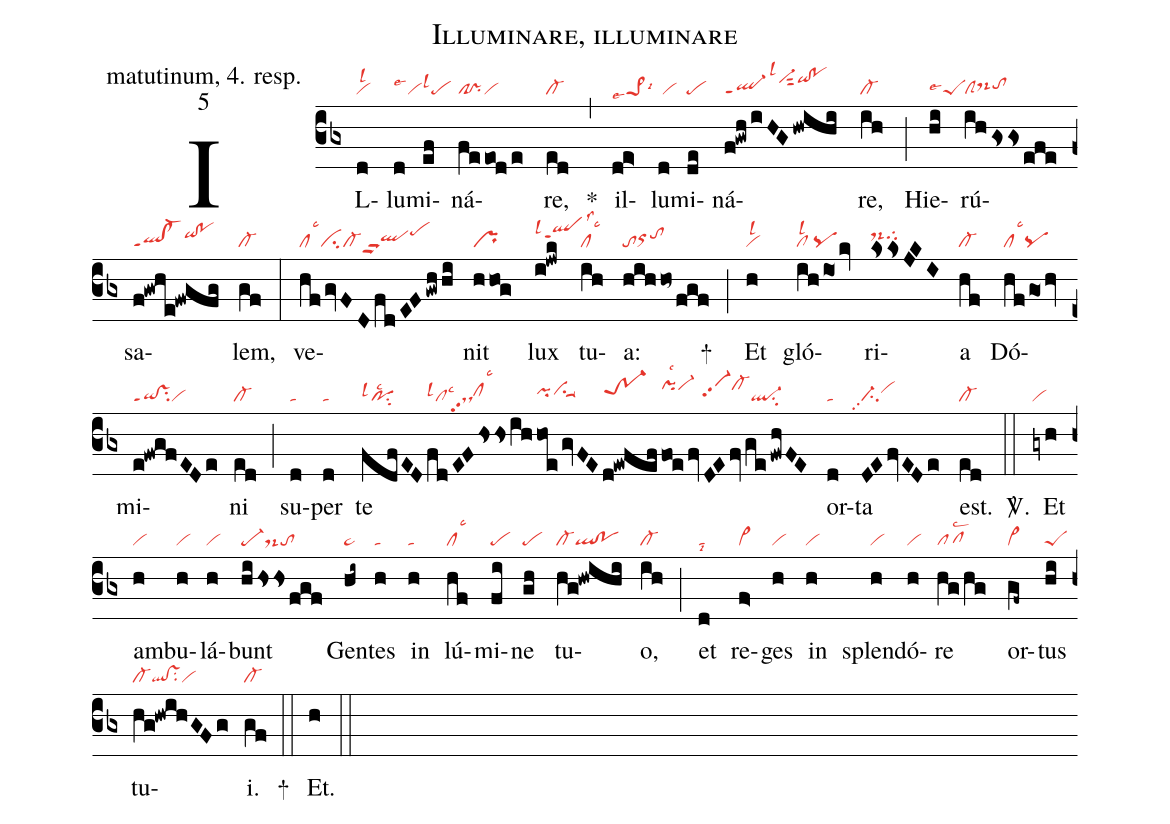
name: Illuminare, illuminare;
office-part: matutinum, 4. resp.;
mode: 5;
nabc-lines: 1;
%%
(cb3)
IL(d|vilsl2)lu(d|vilse1)mi(ef|pelsl1)ná(fe/eod/e|cl!prvi)re,(ed|cl-) *(,)
il(de>|pe>1lse7lsi6)lu(d|/vi)mi(de|pe)ná(f!gwhiHG/hwihi|ql-ppt1vi-hjsut2lsl1qihj!pohj)re,(ih|cl-) (;)
Hie(hi|peSlse4)rú(ihgssefe|clSds-hhtohh)sa(f!gwhe!fwgfg|ql!cl-ppt1qihi!pohi)lem,(gf|cl-) (:)
ve(hf/gvFDfdEF/gwh/hi|cllsc3cicl-qlhhppu2pehj)nit(hhog|pr) lux(i!jwk|qlhippt1lsl4lss3) tu(ih|cllsc3)a:(hihho~/fgf|toorhhtohi) +(;)
Et(h|vilsl2) gló(ih/io<kv|cllsl2/pq)ri(kssJK/I|ds-hitghi)a(hf|cl-) Dó(hf/go<hv|cllsc3pq)mi(e!fwgfEDe|qi!vsppt1su2vi)ni(ed|cl-) (;)
su(d|ta)per(d|ta) te(fdfED|posu2lsc2lsl1|fd/|cllsc3lsl1|EF/hssih/|dspp2clhhlsc3|hoe/gvFE/|pihhvihhsu1suu1|d!ewfef/|trS-hh|foefv|pihjlsc2vi-hj|DEfv/ge/fwhFE|vi-hhpp2cl-hjql-su2) or(d|ta)ta(DEfvEDe|ci-pp2vihi) est.(ed|cl-) <sp>V/</sp>.(::)
Et(gy!h|vi) am(h|vi)bu(h|vi)lá(h|vi)bunt(hihss/fgf|pe-ds-to) Gen(hi~|ta>)tes(h|ta) in(h|ta) lú(hf|cllsc3)mi(fi|pe)ne(gh|pe) tu(hg!hwihi|cl-ql!po)o,(ih|cl-) (;)
et(d|talsi8) re(f>|vi>)ges(h|vi) in(h|vi) splen(h|vi)dó(h|vi)re(hg/hg|pflsc2) or(gf~|vi>)tus(hi|peS) tu(hg!hwihGFg|cl-ql!vssu2vi)i.(gf|cl-) +(::) Et.(h) (::)
